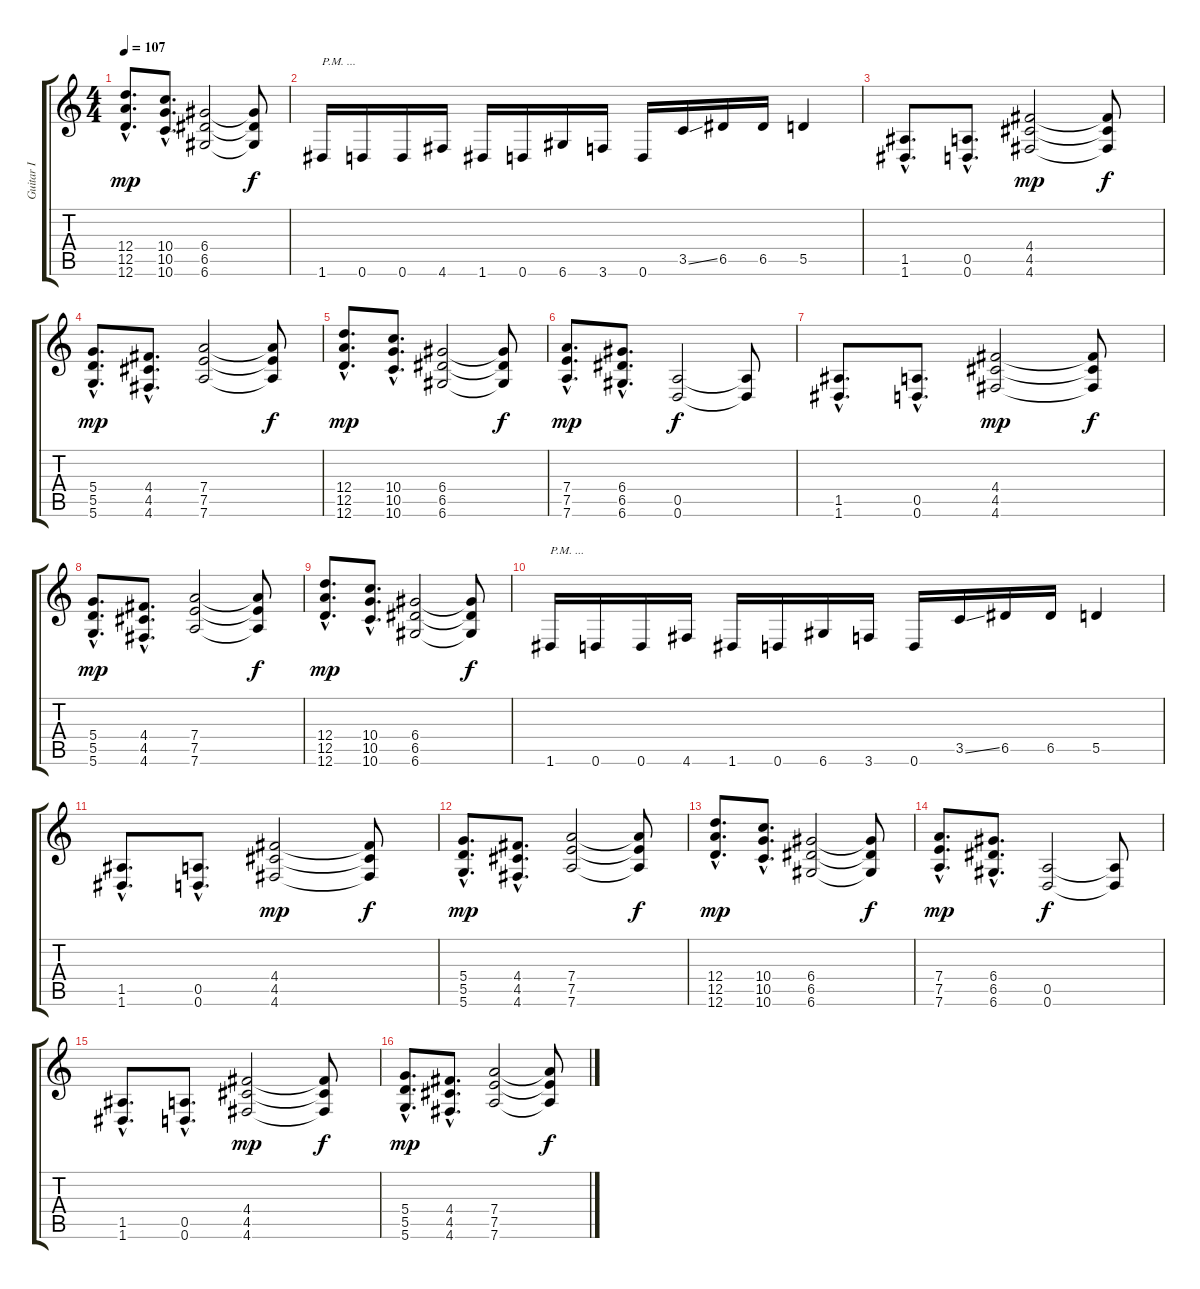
\track ("Guitar I" "Guitar I") {instrument distortionguitar}
\staff {score tabs}
\tuning (E4 B3 G3 D3 A2 D2) {hide}
\ts (4 4)
\tempo 107
\clef g2
\ks c
(12.4{hac} 12.5{hac} 12.6{hac}).8{d dy mp} (10.4{hac} 10.5{hac} 10.6{hac}).8{d} (6.4 6.5 6.6).2 (6.4{t} 6.5{t} 6.6{t}).8{dy f} |
1.6.16{txt "P.M. ..."} 0.6.16 0.6.16 4.6.16 1.6.16 0.6.16 6.6.16 3.6.16 0.6.16 3.5{ss}.16 6.5.16 6.5.16 5.5.4 |
(1.5{hac} 1.6{hac}).8{d} (0.5{hac} 0.6{hac}).8{d} (4.4 4.5 4.6).2{dy mp} (4.4{t} 4.5{t} 4.6{t}).8{dy f} |
(5.4{hac} 5.5{hac} 5.6{hac}).8{d dy mp} (4.4{hac} 4.5{hac} 4.6{hac}).8{d} (7.4 7.5 7.6).2 (7.4{t} 7.5{t} 7.6{t}).8{dy f} |
(12.4{hac} 12.5{hac} 12.6{hac}).8{d dy mp} (10.4{hac} 10.5{hac} 10.6{hac}).8{d} (6.4 6.5 6.6).2 (6.4{t} 6.5{t} 6.6{t}).8{dy f} |
(7.4{hac} 7.5{hac} 7.6{hac}).8{d dy mp} (6.4{hac} 6.5{hac} 6.6{hac}).8{d} (0.5 0.6).2{dy f} (0.5{t} 0.6{t}).8 |
(1.5{hac} 1.6{hac}).8{d} (0.5{hac} 0.6{hac}).8{d} (4.4 4.5 4.6).2{dy mp} (4.4{t} 4.5{t} 4.6{t}).8{dy f} |
(5.4{hac} 5.5{hac} 5.6{hac}).8{d dy mp} (4.4{hac} 4.5{hac} 4.6{hac}).8{d} (7.4 7.5 7.6).2 (7.4{t} 7.5{t} 7.6{t}).8{dy f} |
(12.4{hac} 12.5{hac} 12.6{hac}).8{d dy mp} (10.4{hac} 10.5{hac} 10.6{hac}).8{d} (6.4 6.5 6.6).2 (6.4{t} 6.5{t} 6.6{t}).8{dy f} |
1.6.16{txt "P.M. ..."} 0.6.16 0.6.16 4.6.16 1.6.16 0.6.16 6.6.16 3.6.16 0.6.16 3.5{ss}.16 6.5.16 6.5.16 5.5.4 |
(1.5{hac} 1.6{hac}).8{d} (0.5{hac} 0.6{hac}).8{d} (4.4 4.5 4.6).2{dy mp} (4.4{t} 4.5{t} 4.6{t}).8{dy f} |
(5.4{hac} 5.5{hac} 5.6{hac}).8{d dy mp} (4.4{hac} 4.5{hac} 4.6{hac}).8{d} (7.4 7.5 7.6).2 (7.4{t} 7.5{t} 7.6{t}).8{dy f} |
(12.4{hac} 12.5{hac} 12.6{hac}).8{d dy mp} (10.4{hac} 10.5{hac} 10.6{hac}).8{d} (6.4 6.5 6.6).2 (6.4{t} 6.5{t} 6.6{t}).8{dy f} |
(7.4{hac} 7.5{hac} 7.6{hac}).8{d dy mp} (6.4{hac} 6.5{hac} 6.6{hac}).8{d} (0.5 0.6).2{dy f} (0.5{t} 0.6{t}).8 |
(1.5{hac} 1.6{hac}).8{d} (0.5{hac} 0.6{hac}).8{d} (4.4 4.5 4.6).2{dy mp} (4.4{t} 4.5{t} 4.6{t}).8{dy f} |
(5.4{hac} 5.5{hac} 5.6{hac}).8{d dy mp} (4.4{hac} 4.5{hac} 4.6{hac}).8{d} (7.4 7.5 7.6).2 (7.4{t} 7.5{t} 7.6{t}).8{dy f}
